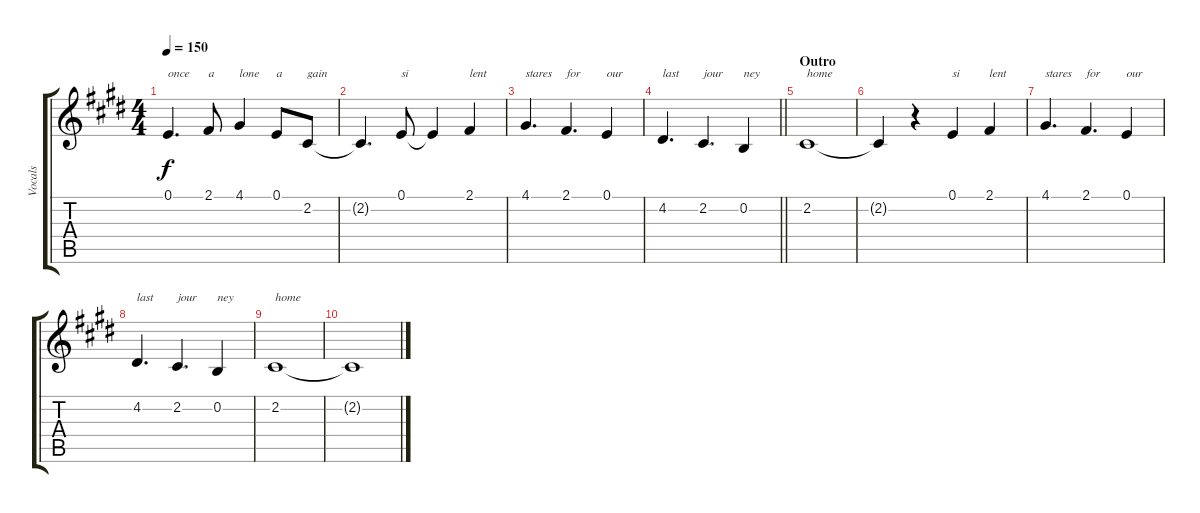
\track ("Vocals" "Vocals") {instrument lead2sawtooth}
\staff {score tabs}
\tuning (E4 B3 G3 D3 A2 E2) {hide}
\ts (4 4)
\tempo 150
\clef g2
\ks c#minor
0.1.4{d txt "once" dy f} 2.1.8{txt "a"} 4.1.4{txt "lone"} 0.1.8{txt "a"} 2.2.8{txt "gain"} |
2.2{t}.4{d} 0.1.8{txt "si"} 0.1{t}.4 2.1.4{txt "lent"} |
4.1.4{d txt "stares"} 2.1.4{d txt "for"} 0.1.4{txt "our"} |
\barLineRight lightlight
4.2.4{d txt "last"} 2.2.4{d txt "jour"} 0.2.4{txt "ney"} |
\section ("" "Outro")
2.2.1{txt "home"} |
2.2{t}.4 r.4 0.1.4{txt "si"} 2.1.4{txt "lent"} |
4.1.4{d txt "stares"} 2.1.4{d txt "for"} 0.1.4{txt "our"} |
4.2.4{d txt "last"} 2.2.4{d txt "jour"} 0.2.4{txt "ney"} |
2.2.1{txt "home"} |
2.2{t}.1
